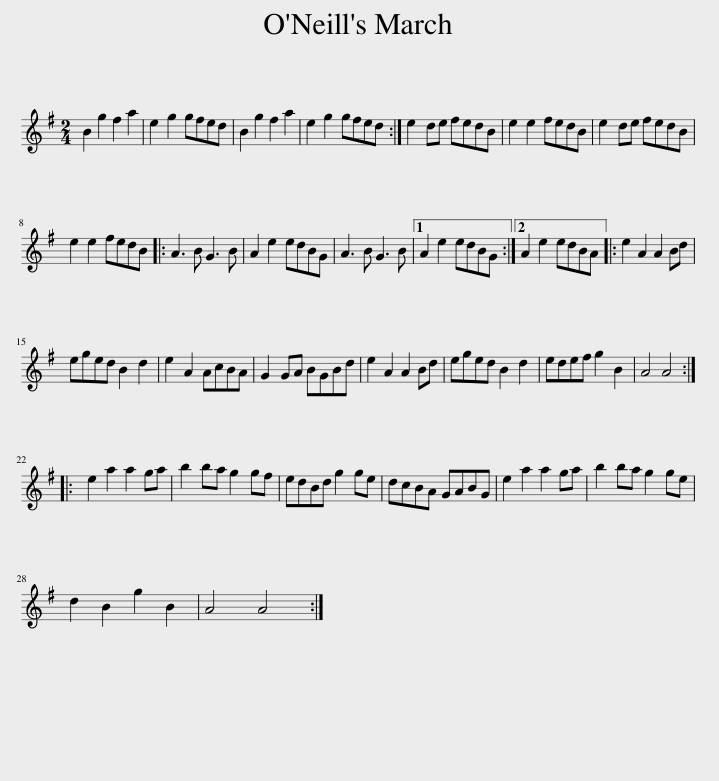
X:1
L:1/8
M:2/4
I:linebreak $
K:G
V:1 treble
V:1
 B2 g2 f2 a2 | e2 g2 gfed | B2 g2 f2 a2 | e2 g2 gfed :| e2 de fedB | %5
 e2 e2 fedB | e2 de fedB |$ e2 e2 fedB |: A3 B G3 B | A2 e2 edBG | %10
 A3 B G3 B |1 A2 e2 edBG :|2 A2 e2 edBA |: e2 A2 A2 Bd |$ eged B2 d2 | %15
 e2 A2 AcBA | G2 GA BGBd | e2 A2 A2 Bd | eged B2 d2 | edef g2 B2 | %20
 A4 A4 ::$ e2 a2 a2 ga | b2 ba g2 gf | edBd g2 ge | dcBA GABG | %25
 e2 a2 a2 ga | b2 ba g2 ge |$ d2 B2 g2 B2 | A4 A4 :| %29
